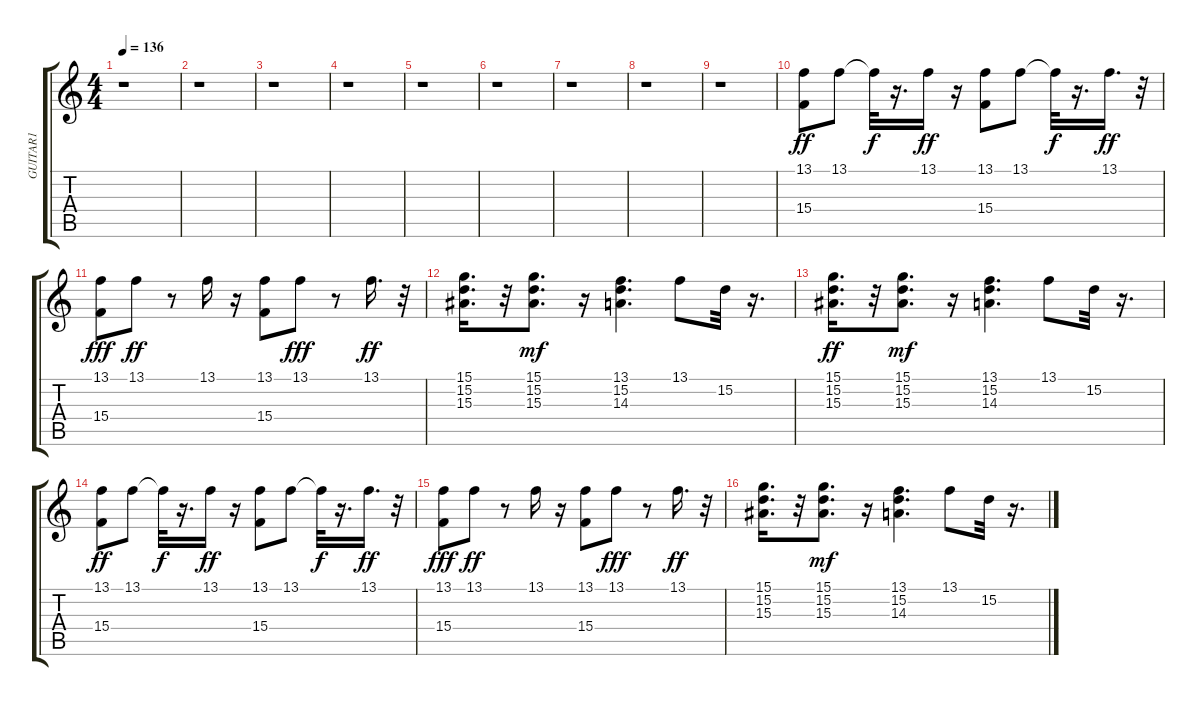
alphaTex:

\track ("GUITAR1" "GUITAR1") {instrument lead1square}
\staff {score tabs}
\tuning (E4 B3 G3 D3 A2 E2) {hide}
\ts (4 4)
\tempo 136
\clef g2
\ks c
r.1{dy ff} |
r.1 |
r.1 |
r.1 |
r.1 |
r.1 |
r.1 |
r.1 |
r.1 |
(13.1 15.4).8 13.1.8 13.1{t}.32{dy f} r.16{d} 13.1.16{dy ff} r.16 (13.1 15.4).8 13.1.8 13.1{t}.32{dy f} r.16{d} 13.1.16{d dy ff} r.32 |
(13.1 15.4).8{dy fff} 13.1.8{dy ff} r.8 13.1.16 r.16 (13.1 15.4).8 13.1.8{dy fff} r.8 13.1.16{d dy ff} r.32 |
(15.1 15.2 15.3).16{d} r.32 (15.1 15.2 15.3).8{d dy mf} r.16 (13.1 15.2 14.3).4{d} 13.1.8 15.2.32 r.16{d} |
(15.1 15.2 15.3).16{d dy ff} r.32 (15.1 15.2 15.3).8{d dy mf} r.16 (13.1 15.2 14.3).4{d} 13.1.8 15.2.32 r.16{d} |
(13.1 15.4).8{dy ff} 13.1.8 13.1{t}.32{dy f} r.16{d} 13.1.16{dy ff} r.16 (13.1 15.4).8 13.1.8 13.1{t}.32{dy f} r.16{d} 13.1.16{d dy ff} r.32 |
(13.1 15.4).8{dy fff} 13.1.8{dy ff} r.8 13.1.16 r.16 (13.1 15.4).8 13.1.8{dy fff} r.8 13.1.16{d dy ff} r.32 |
(15.1 15.2 15.3).16{d} r.32 (15.1 15.2 15.3).8{d dy mf} r.16 (13.1 15.2 14.3).4{d} 13.1.8 15.2.32 r.16{d}
